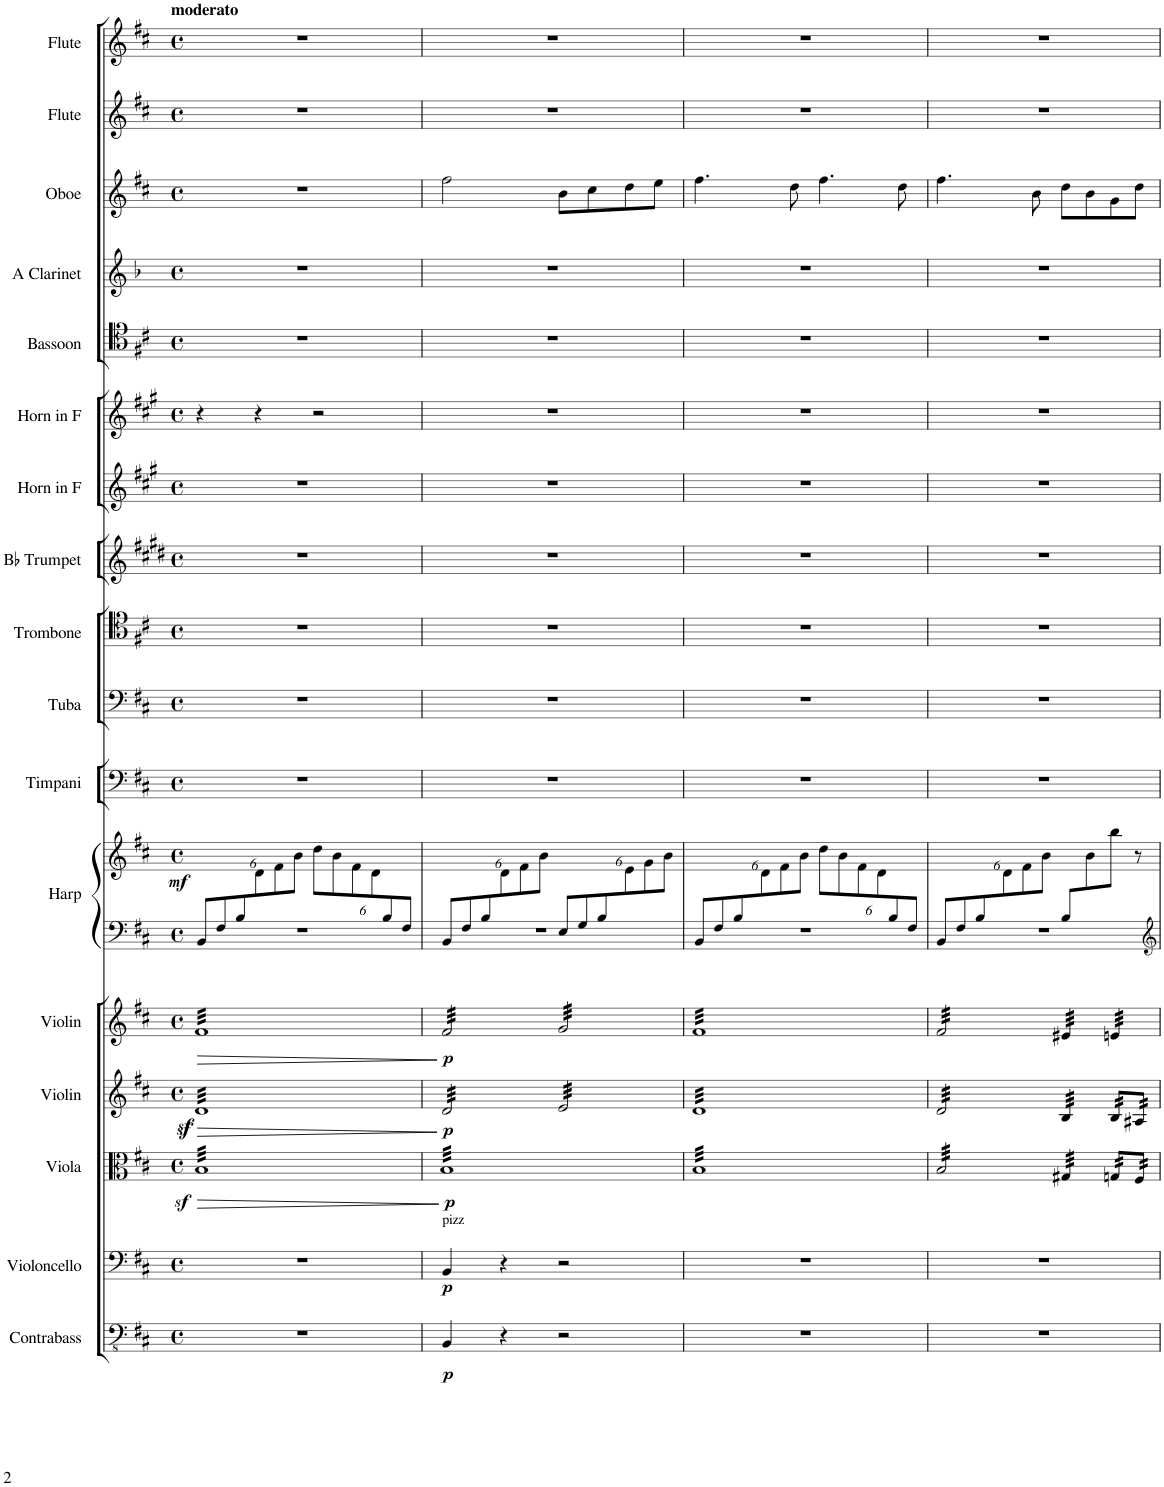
**kern	**dynam	**kern	**dynam	**kern	**dynam	**kern	**dynam	**kern	**dynam	**kern	**kern	**dynam	**kern	**kern	**kern	**kern	**kern	**kern	**kern	**kern	**kern	**kern	**kern
*part17	*part17	*part16	*part16	*part15	*part15	*part14	*part14	*part13	*part13	*part12	*part12	*part12	*part11	*part10	*part9	*part8	*part7	*part6	*part5	*part4	*part3	*part2	*part1
*staff18	*staff18	*staff17	*staff17	*staff16	*staff16	*staff15	*staff15	*staff14	*staff14	*staff13	*staff12	*staff12/13	*staff11	*staff10	*staff9	*staff8	*staff7	*staff6	*staff5	*staff4	*staff3	*staff2	*staff1
*I"Contrabass	*	*I"Violoncello	*	*I"Viola	*	*I"Violin	*	*I"Violin	*	*I"Harp	*	*	*I"Timpani	*I"Tuba	*I"Trombone	*I"Bb Trumpet	*I"Horn in F	*I"Horn in F	*I"Bassoon	*I"A Clarinet	*I"Oboe	*I"Flute	*I"Flute
*I'Cb.	*	*I'Vlc.	*	*I'Vla.	*	*I'Vln.	*	*I'Vln.	*	*I'Hrp.	*	*	*I'Timp.	*I'Tba.	*I'Trb.	*I'Bb Tpt.	*	*	*I'Bsn.	*I'A Cl.	*I'Ob.	*I'Fl.	*I'Fl.
*clefFv4	*	*clefF4	*	*clefC3	*	*clefG2	*	*clefG2	*	*clefF4	*clefG2	*	*clefF4	*clefF4	*clefC4	*clefG2	*clefG2	*clefG2	*clefC4	*clefG2	*clefG2	*clefG2	*clefG2
*Trd7c12	*	*	*	*	*	*	*	*	*	*	*	*	*	*	*	*Trd1c2	*Trd4c7	*Trd4c7	*	*Trd2c3	*	*	*
*k[f#c#]	*	*k[f#c#]	*	*k[f#c#]	*	*k[f#c#]	*	*k[f#c#]	*	*k[f#c#]	*k[f#c#]	*	*k[f#c#]	*k[f#c#]	*k[f#c#]	*k[f#c#g#d#]	*k[f#c#g#]	*k[f#c#g#]	*k[f#c#]	*k[b-]	*k[f#c#]	*k[f#c#]	*k[f#c#]
*M4/4	*	*M4/4	*	*M4/4	*	*M4/4	*	*M4/4	*	*M4/4	*M4/4	*	*M4/4	*M4/4	*M4/4	*M4/4	*M4/4	*M4/4	*M4/4	*M4/4	*M4/4	*M4/4	*M4/4
*met(c)	*	*met(c)	*	*met(c)	*	*met(c)	*	*met(c)	*	*met(c)	*met(c)	*	*met(c)	*met(c)	*met(c)	*met(c)	*met(c)	*met(c)	*met(c)	*met(c)	*met(c)	*met(c)	*met(c)
=1	=1	=1	=1	=1	=1	=1	=1	=1	=1	=1	=1	=1	=1	=1	=1	=1	=1	=1	=1	=1	=1	=1	=1
!	!	!	!	!	!LO:HP:b	!	!LO:HP:b	!	!LO:HP:b	!	!	!	!	!	!	!	!	!	!	!	!	!	!
*	*	*	*	*	*	*	*	*	*	*Xbrackettup	*	*	*	*	*	*	*	*	*	*	*	*	*
*	*	*	*	*	*	*	*	*	*	*^	*	*	*	*	*	*	*	*	*	*	*	*	*
!	!	!	!	!	!	!	!	!	!	!	!	!	!	!	!	!	!	!	!	!	!	!	!	!LO:TX:a:B:t=moderato
!	!	!	!	!	!	!	!	!	!	!	!	!	!LO:DY:b	!	!	!	!	!	!	!	!	!	!	!
*	*	*	*	*tremolo	*	*	*	*	*	*	*	*	*	*	*	*	*	*	*	*	*	*	*	*
*	*	*	*	*	*	*tremolo	*	*	*	*	*	*	*	*	*	*	*	*	*	*	*	*	*	*
*	*	*	*	*	*	*	*	*tremolo	*	*	*	*	*	*	*	*	*	*	*	*	*	*	*	*
1r	.	1r	.	32Bz<LLL	>	32dz<LLL	>	32f#LLL	>	12BB/L	1r	4ryy	mf	1r	1r	1r	1r	1r	4r	1r	1r	1r	1r	1r
.	.	.	.	32Bz<	.	32dz<	.	32f#	.	.	.	.	.	.	.	.	.	.	.	.	.	.	.	.
.	.	.	.	32Bz<	.	32dz<	.	32f#	.	.	.	.	.	.	.	.	.	.	.	.	.	.	.	.
.	.	.	.	.	.	.	.	.	.	12F#/	.	.	.	.	.	.	.	.	.	.	.	.	.	.
.	.	.	.	32Bz<	.	32dz<	.	32f#	.	.	.	.	.	.	.	.	.	.	.	.	.	.	.	.
.	.	.	.	32Bz<	.	32dz<	.	32f#	.	.	.	.	.	.	.	.	.	.	.	.	.	.	.	.
.	.	.	.	32Bz<	.	32dz<	.	32f#	.	.	.	.	.	.	.	.	.	.	.	.	.	.	.	.
.	.	.	.	.	.	.	.	.	.	12B/	.	.	.	.	.	.	.	.	.	.	.	.	.	.
.	.	.	.	32Bz<	.	32dz<	.	32f#	.	.	.	.	.	.	.	.	.	.	.	.	.	.	.	.
.	.	.	.	32Bz<	.	32dz<	.	32f#	.	.	.	.	.	.	.	.	.	.	.	.	.	.	.	.
.	.	.	.	32Bz<	.	32dz<	.	32f#	.	12%7ryy	.	12d\	.	.	.	.	.	.	4r	.	.	.	.	.
.	.	.	.	32Bz<	.	32dz<	.	32f#	.	.	.	.	.	.	.	.	.	.	.	.	.	.	.	.
.	.	.	.	32Bz<	.	32dz<	.	32f#	.	.	.	.	.	.	.	.	.	.	.	.	.	.	.	.
.	.	.	.	.	.	.	.	.	.	.	.	12f#\	.	.	.	.	.	.	.	.	.	.	.	.
.	.	.	.	32Bz<	.	32dz<	.	32f#	.	.	.	.	.	.	.	.	.	.	.	.	.	.	.	.
.	.	.	.	32Bz<	.	32dz<	.	32f#	.	.	.	.	.	.	.	.	.	.	.	.	.	.	.	.
.	.	.	.	32Bz<	.	32dz<	.	32f#	.	.	.	.	.	.	.	.	.	.	.	.	.	.	.	.
.	.	.	.	.	.	.	.	.	.	.	.	12b\J	.	.	.	.	.	.	.	.	.	.	.	.
.	.	.	.	32Bz<	.	32dz<	.	32f#	.	.	.	.	.	.	.	.	.	.	.	.	.	.	.	.
.	.	.	.	32Bz<	.	32dz<	.	32f#	.	.	.	.	.	.	.	.	.	.	.	.	.	.	.	.
*	*	*	*	*	*	*	*	*	*	*	*	*Xbrackettup	*	*	*	*	*	*	*	*	*	*	*	*
.	.	.	.	32Bz<	.	32dz<	.	32f#	.	.	.	12dd\L	.	.	.	.	.	.	2r	.	.	.	.	.
.	.	.	.	32Bz<	.	32dz<	.	32f#	.	.	.	.	.	.	.	.	.	.	.	.	.	.	.	.
.	.	.	.	32Bz<	.	32dz<	.	32f#	.	.	.	.	.	.	.	.	.	.	.	.	.	.	.	.
.	.	.	.	.	.	.	.	.	.	.	.	12b\	.	.	.	.	.	.	.	.	.	.	.	.
.	.	.	.	32Bz<	.	32dz<	.	32f#	.	.	.	.	.	.	.	.	.	.	.	.	.	.	.	.
.	.	.	.	32Bz<	.	32dz<	.	32f#	.	.	.	.	.	.	.	.	.	.	.	.	.	.	.	.
.	.	.	.	32Bz<	.	32dz<	.	32f#	.	.	.	.	.	.	.	.	.	.	.	.	.	.	.	.
.	.	.	.	.	.	.	.	.	.	.	.	12f#\	.	.	.	.	.	.	.	.	.	.	.	.
.	.	.	.	32Bz<	.	32dz<	.	32f#	.	.	.	.	.	.	.	.	.	.	.	.	.	.	.	.
.	.	.	.	32Bz<	.	32dz<	.	32f#	.	.	.	.	.	.	.	.	.	.	.	.	.	.	.	.
.	.	.	.	32Bz<	.	32dz<	.	32f#	.	.	.	12d\	.	.	.	.	.	.	.	.	.	.	.	.
.	.	.	.	32Bz<	.	32dz<	.	32f#	.	.	.	.	.	.	.	.	.	.	.	.	.	.	.	.
.	.	.	.	32Bz<	.	32dz<	.	32f#	.	.	.	.	.	.	.	.	.	.	.	.	.	.	.	.
.	.	.	.	.	.	.	.	.	.	12B/	.	6ryy	.	.	.	.	.	.	.	.	.	.	.	.
.	.	.	.	32Bz<	.	32dz<	.	32f#	.	.	.	.	.	.	.	.	.	.	.	.	.	.	.	.
.	.	.	.	32Bz<	.	32dz<	.	32f#	.	.	.	.	.	.	.	.	.	.	.	.	.	.	.	.
.	.	.	.	32Bz<	.	32dz<	.	32f#	.	.	.	.	.	.	.	.	.	.	.	.	.	.	.	.
.	.	.	.	.	.	.	.	.	.	12F#/J	.	.	.	.	.	.	.	.	.	.	.	.	.	.
.	.	.	.	32Bz<	.	32dz<	.	32f#	.	.	.	.	.	.	.	.	.	.	.	.	.	.	.	.
.	.	.	.	32Bz<JJJ	.	32dz<JJJ	.	32f#JJJ	.	.	.	.	.	.	.	.	.	.	.	.	.	.	.	.
*	*	*	*	*	*	*	*	*	*	*v	*v	*	*	*	*	*	*	*	*	*	*	*	*	*
.	.	.	.	.	]	.	]	.	]	.	.	.	.	.	.	.	.	.	.	.	.	.	.
=2	=2	=2	=2	=2	=2	=2	=2	=2	=2	=2	=2	=2	=2	=2	=2	=2	=2	=2	=2	=2	=2	=2	=2
*	*	*	*	*	*	*	*	*	*	*^	*	*	*	*	*	*	*	*	*	*	*	*	*
!	!	!LO:TX:a:t=pizz	!	!	!	!	!	!	!	!	!	!	!	!	!	!	!	!	!	!	!	!	!	!
!	!LO:DY:b	!	!LO:DY:b	!	!LO:DY:b	!	!LO:DY:b	!	!LO:DY:b	!	!	!	!	!	!	!	!	!	!	!	!	!	!	!
4BBB/	p	4BB/	p	32BLLL	p	32d/LLL	p	32f#/LLL	p	12BB/L	1r	4ryy	.	1r	1r	1r	1r	1r	1r	1r	1r	2ff#\	1r	1r
.	.	.	.	32B	.	32d/	.	32f#/	.	.	.	.	.	.	.	.	.	.	.	.	.	.	.	.
.	.	.	.	32B	.	32d/	.	32f#/	.	.	.	.	.	.	.	.	.	.	.	.	.	.	.	.
.	.	.	.	.	.	.	.	.	.	12F#/	.	.	.	.	.	.	.	.	.	.	.	.	.	.
.	.	.	.	32B	.	32d/	.	32f#/	.	.	.	.	.	.	.	.	.	.	.	.	.	.	.	.
.	.	.	.	32B	.	32d/	.	32f#/	.	.	.	.	.	.	.	.	.	.	.	.	.	.	.	.
.	.	.	.	32B	.	32d/	.	32f#/	.	.	.	.	.	.	.	.	.	.	.	.	.	.	.	.
.	.	.	.	.	.	.	.	.	.	12B/	.	.	.	.	.	.	.	.	.	.	.	.	.	.
.	.	.	.	32B	.	32d/	.	32f#/	.	.	.	.	.	.	.	.	.	.	.	.	.	.	.	.
.	.	.	.	32B	.	32d/	.	32f#/	.	.	.	.	.	.	.	.	.	.	.	.	.	.	.	.
4r	.	4r	.	32B	.	32d/	.	32f#/	.	4ryy	.	12d\	.	.	.	.	.	.	.	.	.	.	.	.
.	.	.	.	32B	.	32d/	.	32f#/	.	.	.	.	.	.	.	.	.	.	.	.	.	.	.	.
.	.	.	.	32B	.	32d/	.	32f#/	.	.	.	.	.	.	.	.	.	.	.	.	.	.	.	.
.	.	.	.	.	.	.	.	.	.	.	.	12f#\	.	.	.	.	.	.	.	.	.	.	.	.
.	.	.	.	32B	.	32d/	.	32f#/	.	.	.	.	.	.	.	.	.	.	.	.	.	.	.	.
.	.	.	.	32B	.	32d/	.	32f#/	.	.	.	.	.	.	.	.	.	.	.	.	.	.	.	.
.	.	.	.	32B	.	32d/	.	32f#/	.	.	.	.	.	.	.	.	.	.	.	.	.	.	.	.
.	.	.	.	.	.	.	.	.	.	.	.	12b\J	.	.	.	.	.	.	.	.	.	.	.	.
.	.	.	.	32B	.	32d/	.	32f#/	.	.	.	.	.	.	.	.	.	.	.	.	.	.	.	.
.	.	.	.	32B	.	32d/JJJ	.	32f#/JJJ	.	.	.	.	.	.	.	.	.	.	.	.	.	.	.	.
2r	.	2r	.	32B	.	32e/LLL	.	32g/LLL	.	12E/L	.	4ryy	.	.	.	.	.	.	.	.	.	8b\L	.	.
.	.	.	.	32B	.	32e/	.	32g/	.	.	.	.	.	.	.	.	.	.	.	.	.	.	.	.
.	.	.	.	32B	.	32e/	.	32g/	.	.	.	.	.	.	.	.	.	.	.	.	.	.	.	.
.	.	.	.	.	.	.	.	.	.	12G/	.	.	.	.	.	.	.	.	.	.	.	.	.	.
.	.	.	.	32B	.	32e/	.	32g/	.	.	.	.	.	.	.	.	.	.	.	.	.	.	.	.
.	.	.	.	32B	.	32e/	.	32g/	.	.	.	.	.	.	.	.	.	.	.	.	.	8cc#\	.	.
.	.	.	.	32B	.	32e/	.	32g/	.	.	.	.	.	.	.	.	.	.	.	.	.	.	.	.
.	.	.	.	.	.	.	.	.	.	12B/	.	.	.	.	.	.	.	.	.	.	.	.	.	.
.	.	.	.	32B	.	32e/	.	32g/	.	.	.	.	.	.	.	.	.	.	.	.	.	.	.	.
.	.	.	.	32B	.	32e/	.	32g/	.	.	.	.	.	.	.	.	.	.	.	.	.	.	.	.
.	.	.	.	32B	.	32e/	.	32g/	.	4ryy	.	12e\	.	.	.	.	.	.	.	.	.	8dd\	.	.
.	.	.	.	32B	.	32e/	.	32g/	.	.	.	.	.	.	.	.	.	.	.	.	.	.	.	.
.	.	.	.	32B	.	32e/	.	32g/	.	.	.	.	.	.	.	.	.	.	.	.	.	.	.	.
.	.	.	.	.	.	.	.	.	.	.	.	12g\	.	.	.	.	.	.	.	.	.	.	.	.
.	.	.	.	32B	.	32e/	.	32g/	.	.	.	.	.	.	.	.	.	.	.	.	.	.	.	.
.	.	.	.	32B	.	32e/	.	32g/	.	.	.	.	.	.	.	.	.	.	.	.	.	8ee\J	.	.
.	.	.	.	32B	.	32e/	.	32g/	.	.	.	.	.	.	.	.	.	.	.	.	.	.	.	.
.	.	.	.	.	.	.	.	.	.	.	.	12b\J	.	.	.	.	.	.	.	.	.	.	.	.
.	.	.	.	32B	.	32e/	.	32g/	.	.	.	.	.	.	.	.	.	.	.	.	.	.	.	.
.	.	.	.	32BJJJ	.	32e/JJJ	.	32g/JJJ	.	.	.	.	.	.	.	.	.	.	.	.	.	.	.	.
=3	=3	=3	=3	=3	=3	=3	=3	=3	=3	=3	=3	=3	=3	=3	=3	=3	=3	=3	=3	=3	=3	=3	=3	=3
1r	.	1r	.	32BLLL	.	32dLLL	.	32f#LLL	.	12BB/L	1r	4ryy	.	1r	1r	1r	1r	1r	1r	1r	1r	4.ff#\	1r	1r
.	.	.	.	32B	.	32d	.	32f#	.	.	.	.	.	.	.	.	.	.	.	.	.	.	.	.
.	.	.	.	32B	.	32d	.	32f#	.	.	.	.	.	.	.	.	.	.	.	.	.	.	.	.
.	.	.	.	.	.	.	.	.	.	12F#/	.	.	.	.	.	.	.	.	.	.	.	.	.	.
.	.	.	.	32B	.	32d	.	32f#	.	.	.	.	.	.	.	.	.	.	.	.	.	.	.	.
.	.	.	.	32B	.	32d	.	32f#	.	.	.	.	.	.	.	.	.	.	.	.	.	.	.	.
.	.	.	.	32B	.	32d	.	32f#	.	.	.	.	.	.	.	.	.	.	.	.	.	.	.	.
.	.	.	.	.	.	.	.	.	.	12B/	.	.	.	.	.	.	.	.	.	.	.	.	.	.
.	.	.	.	32B	.	32d	.	32f#	.	.	.	.	.	.	.	.	.	.	.	.	.	.	.	.
.	.	.	.	32B	.	32d	.	32f#	.	.	.	.	.	.	.	.	.	.	.	.	.	.	.	.
.	.	.	.	32B	.	32d	.	32f#	.	12%7ryy	.	12d\	.	.	.	.	.	.	.	.	.	.	.	.
.	.	.	.	32B	.	32d	.	32f#	.	.	.	.	.	.	.	.	.	.	.	.	.	.	.	.
.	.	.	.	32B	.	32d	.	32f#	.	.	.	.	.	.	.	.	.	.	.	.	.	.	.	.
.	.	.	.	.	.	.	.	.	.	.	.	12f#\	.	.	.	.	.	.	.	.	.	.	.	.
.	.	.	.	32B	.	32d	.	32f#	.	.	.	.	.	.	.	.	.	.	.	.	.	.	.	.
.	.	.	.	32B	.	32d	.	32f#	.	.	.	.	.	.	.	.	.	.	.	.	.	8dd\	.	.
.	.	.	.	32B	.	32d	.	32f#	.	.	.	.	.	.	.	.	.	.	.	.	.	.	.	.
.	.	.	.	.	.	.	.	.	.	.	.	12b\J	.	.	.	.	.	.	.	.	.	.	.	.
.	.	.	.	32B	.	32d	.	32f#	.	.	.	.	.	.	.	.	.	.	.	.	.	.	.	.
.	.	.	.	32B	.	32d	.	32f#	.	.	.	.	.	.	.	.	.	.	.	.	.	.	.	.
.	.	.	.	32B	.	32d	.	32f#	.	.	.	12dd\L	.	.	.	.	.	.	.	.	.	4.ff#\	.	.
.	.	.	.	32B	.	32d	.	32f#	.	.	.	.	.	.	.	.	.	.	.	.	.	.	.	.
.	.	.	.	32B	.	32d	.	32f#	.	.	.	.	.	.	.	.	.	.	.	.	.	.	.	.
.	.	.	.	.	.	.	.	.	.	.	.	12b\	.	.	.	.	.	.	.	.	.	.	.	.
.	.	.	.	32B	.	32d	.	32f#	.	.	.	.	.	.	.	.	.	.	.	.	.	.	.	.
.	.	.	.	32B	.	32d	.	32f#	.	.	.	.	.	.	.	.	.	.	.	.	.	.	.	.
.	.	.	.	32B	.	32d	.	32f#	.	.	.	.	.	.	.	.	.	.	.	.	.	.	.	.
.	.	.	.	.	.	.	.	.	.	.	.	12f#\	.	.	.	.	.	.	.	.	.	.	.	.
.	.	.	.	32B	.	32d	.	32f#	.	.	.	.	.	.	.	.	.	.	.	.	.	.	.	.
.	.	.	.	32B	.	32d	.	32f#	.	.	.	.	.	.	.	.	.	.	.	.	.	.	.	.
.	.	.	.	32B	.	32d	.	32f#	.	.	.	12d\	.	.	.	.	.	.	.	.	.	.	.	.
.	.	.	.	32B	.	32d	.	32f#	.	.	.	.	.	.	.	.	.	.	.	.	.	.	.	.
.	.	.	.	32B	.	32d	.	32f#	.	.	.	.	.	.	.	.	.	.	.	.	.	.	.	.
.	.	.	.	.	.	.	.	.	.	12B/	.	6ryy	.	.	.	.	.	.	.	.	.	.	.	.
.	.	.	.	32B	.	32d	.	32f#	.	.	.	.	.	.	.	.	.	.	.	.	.	.	.	.
.	.	.	.	32B	.	32d	.	32f#	.	.	.	.	.	.	.	.	.	.	.	.	.	8dd\	.	.
.	.	.	.	32B	.	32d	.	32f#	.	.	.	.	.	.	.	.	.	.	.	.	.	.	.	.
.	.	.	.	.	.	.	.	.	.	12F#/J	.	.	.	.	.	.	.	.	.	.	.	.	.	.
.	.	.	.	32B	.	32d	.	32f#	.	.	.	.	.	.	.	.	.	.	.	.	.	.	.	.
.	.	.	.	32BJJJ	.	32dJJJ	.	32f#JJJ	.	.	.	.	.	.	.	.	.	.	.	.	.	.	.	.
=4	=4	=4	=4	=4	=4	=4	=4	=4	=4	=4	=4	=4	=4	=4	=4	=4	=4	=4	=4	=4	=4	=4	=4	=4
1r	.	1r	.	32B/LLL	.	32d/LLL	.	32f#/LLL	.	12BB/L	1r	4ryy	.	1r	1r	1r	1r	1r	1r	1r	1r	4.ff#\	1r	1r
.	.	.	.	32B/	.	32d/	.	32f#/	.	.	.	.	.	.	.	.	.	.	.	.	.	.	.	.
.	.	.	.	32B/	.	32d/	.	32f#/	.	.	.	.	.	.	.	.	.	.	.	.	.	.	.	.
.	.	.	.	.	.	.	.	.	.	12F#/	.	.	.	.	.	.	.	.	.	.	.	.	.	.
.	.	.	.	32B/	.	32d/	.	32f#/	.	.	.	.	.	.	.	.	.	.	.	.	.	.	.	.
.	.	.	.	32B/	.	32d/	.	32f#/	.	.	.	.	.	.	.	.	.	.	.	.	.	.	.	.
.	.	.	.	32B/	.	32d/	.	32f#/	.	.	.	.	.	.	.	.	.	.	.	.	.	.	.	.
.	.	.	.	.	.	.	.	.	.	12B/	.	.	.	.	.	.	.	.	.	.	.	.	.	.
.	.	.	.	32B/	.	32d/	.	32f#/	.	.	.	.	.	.	.	.	.	.	.	.	.	.	.	.
.	.	.	.	32B/	.	32d/	.	32f#/	.	.	.	.	.	.	.	.	.	.	.	.	.	.	.	.
.	.	.	.	32B/	.	32d/	.	32f#/	.	4ryy	.	12d\	.	.	.	.	.	.	.	.	.	.	.	.
.	.	.	.	32B/	.	32d/	.	32f#/	.	.	.	.	.	.	.	.	.	.	.	.	.	.	.	.
.	.	.	.	32B/	.	32d/	.	32f#/	.	.	.	.	.	.	.	.	.	.	.	.	.	.	.	.
.	.	.	.	.	.	.	.	.	.	.	.	12f#\	.	.	.	.	.	.	.	.	.	.	.	.
.	.	.	.	32B/	.	32d/	.	32f#/	.	.	.	.	.	.	.	.	.	.	.	.	.	.	.	.
.	.	.	.	32B/	.	32d/	.	32f#/	.	.	.	.	.	.	.	.	.	.	.	.	.	8b\	.	.
.	.	.	.	32B/	.	32d/	.	32f#/	.	.	.	.	.	.	.	.	.	.	.	.	.	.	.	.
.	.	.	.	.	.	.	.	.	.	.	.	12b\J	.	.	.	.	.	.	.	.	.	.	.	.
.	.	.	.	32B/	.	32d/	.	32f#/	.	.	.	.	.	.	.	.	.	.	.	.	.	.	.	.
.	.	.	.	32B/JJJ	.	32d/JJJ	.	32f#/JJJ	.	.	.	.	.	.	.	.	.	.	.	.	.	.	.	.
.	.	.	.	32G#X/LLL	.	32B/LLL	.	32e#X/LLL	.	8B/L	.	8ryy	.	.	.	.	.	.	.	.	.	8dd\L	.	.
.	.	.	.	32G#X/	.	32B/	.	32e#X/	.	.	.	.	.	.	.	.	.	.	.	.	.	.	.	.
.	.	.	.	32G#X/	.	32B/	.	32e#X/	.	.	.	.	.	.	.	.	.	.	.	.	.	.	.	.
.	.	.	.	32G#X/	.	32B/	.	32e#X/	.	.	.	.	.	.	.	.	.	.	.	.	.	.	.	.
.	.	.	.	32G#X/	.	32B/	.	32e#X/	.	4.ryy	.	8b\	.	.	.	.	.	.	.	.	.	8b\	.	.
.	.	.	.	32G#X/	.	32B/	.	32e#X/	.	.	.	.	.	.	.	.	.	.	.	.	.	.	.	.
.	.	.	.	32G#X/	.	32B/	.	32e#X/	.	.	.	.	.	.	.	.	.	.	.	.	.	.	.	.
.	.	.	.	32G#X/JJJ	.	32B/JJJ	.	32e#X/JJJ	.	.	.	.	.	.	.	.	.	.	.	.	.	.	.	.
.	.	.	.	32Gn/LLL	.	32B/LLL	.	32en/LLL	.	.	.	8bb\J	.	.	.	.	.	.	.	.	.	8g\	.	.
.	.	.	.	32Gn/	.	32B/	.	32en/	.	.	.	.	.	.	.	.	.	.	.	.	.	.	.	.
.	.	.	.	32Gn/	.	32B/	.	32en/	.	.	.	.	.	.	.	.	.	.	.	.	.	.	.	.
.	.	.	.	32Gn/	.	32B/	.	32en/	.	.	.	.	.	.	.	.	.	.	.	.	.	.	.	.
.	.	.	.	32F#/	.	32A#X/	.	32en/	.	.	.	8r	.	.	.	.	.	.	.	.	.	8dd\J	.	.
.	.	.	.	32F#/	.	32A#X/	.	32en/	.	.	.	.	.	.	.	.	.	.	.	.	.	.	.	.
.	.	.	.	32F#/	.	32A#X/	.	32en/	.	.	.	.	.	.	.	.	.	.	.	.	.	.	.	.
.	.	.	.	32F#/JJJ	.	32A#X/JJJ	.	32en/JJJ	.	.	.	.	.	.	.	.	.	.	.	.	.	.	.	.
*	*	*	*	*	*	*	*	*Xtremolo	*	*	*	*	*	*	*	*	*	*	*	*	*	*	*	*
*	*	*	*	*	*	*Xtremolo	*	*	*	*	*	*	*	*	*	*	*	*	*	*	*	*	*	*
*	*	*	*	*Xtremolo	*	*	*	*	*	*	*	*	*	*	*	*	*	*	*	*	*	*	*	*
*	*	*	*	*	*	*	*	*	*	*v	*v	*	*	*	*	*	*	*	*	*	*	*	*	*
=	=	=	=	=	=	=	=	=	=	=	=	=	=	=	=	=	=	=	=	=	=	=	=
*-	*-	*-	*-	*-	*-	*-	*-	*-	*-	*-	*-	*-	*-	*-	*-	*-	*-	*-	*-	*-	*-	*-	*-
